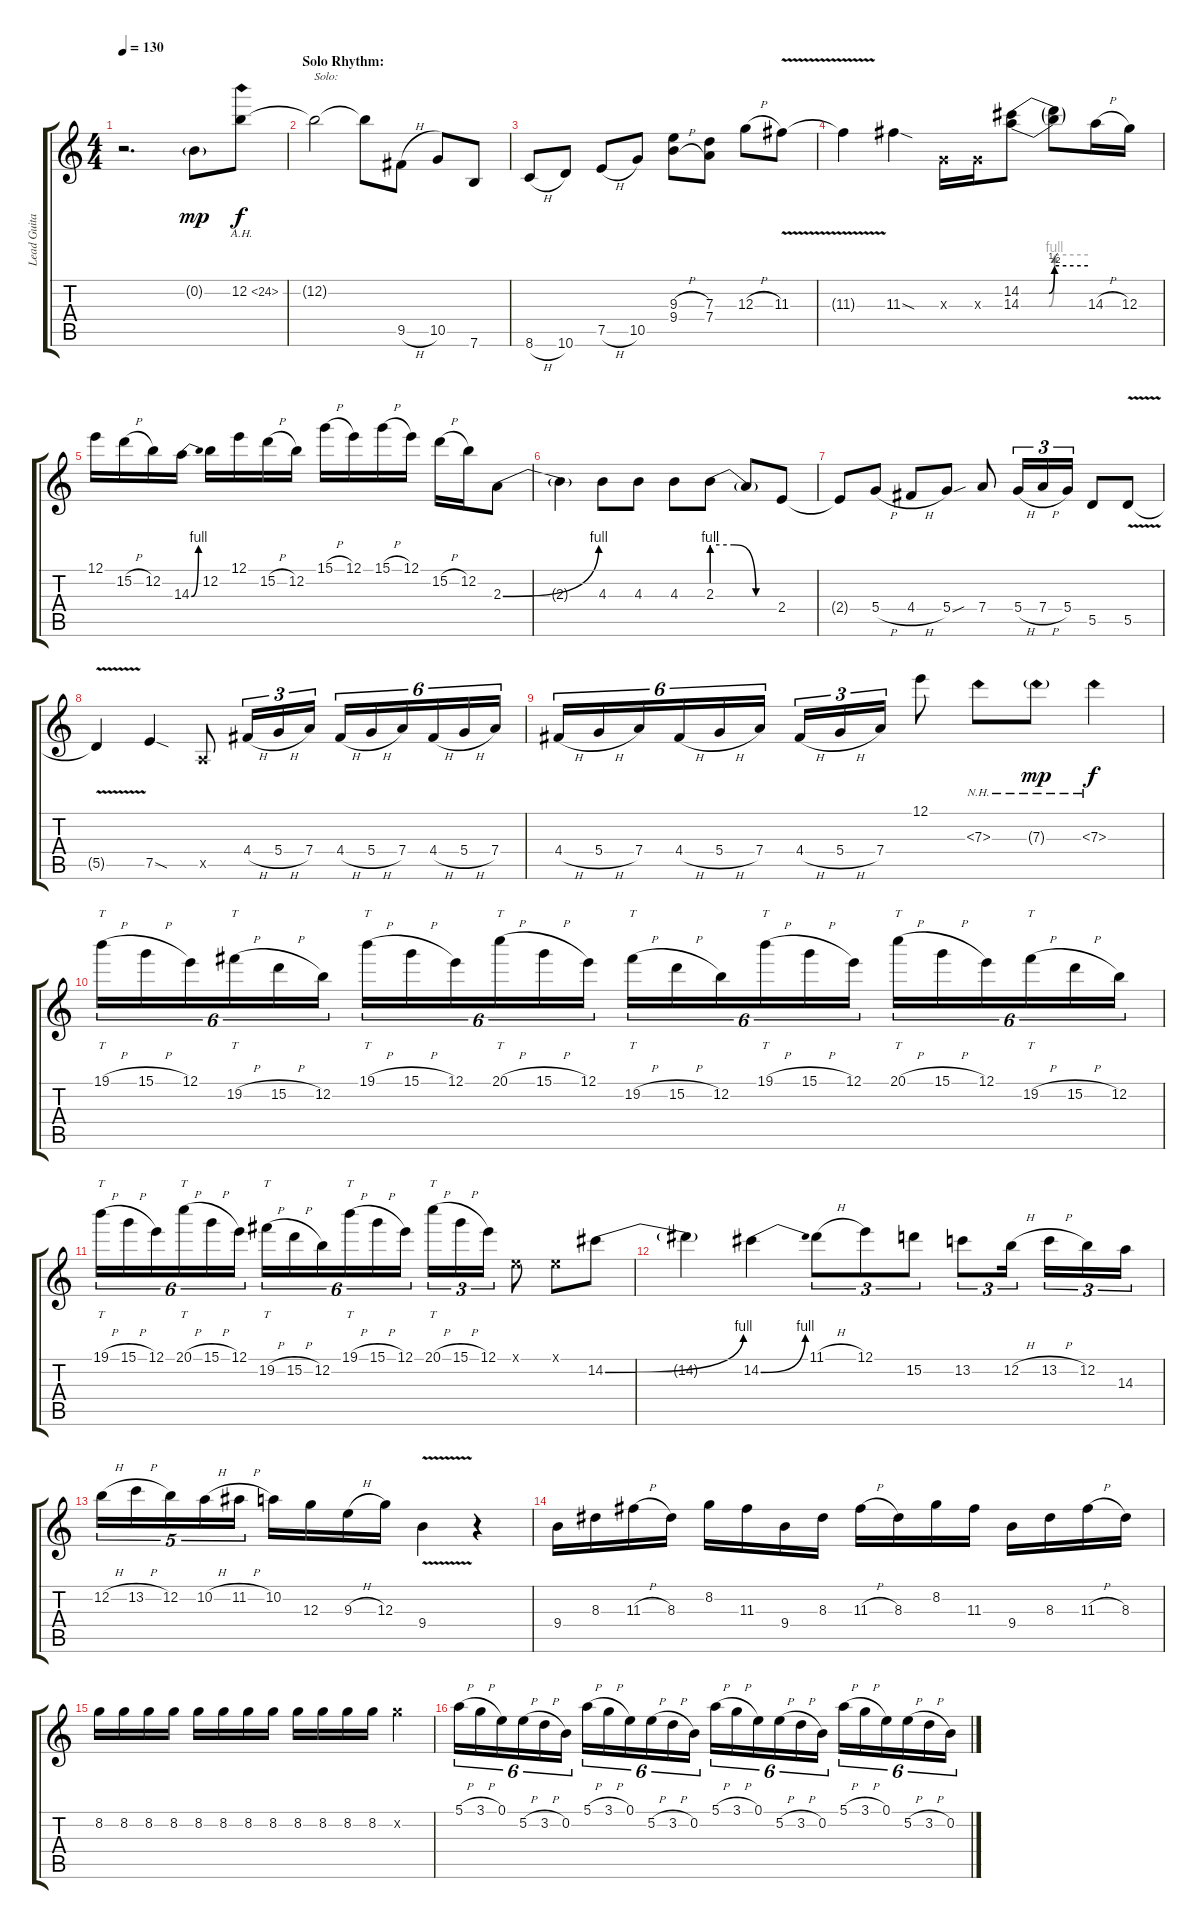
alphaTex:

\track ("Lead Guitar" "Lead Guita") {instrument distortionguitar}
\staff {score tabs}
\tuning (E4 B3 G3 D3 A2 E2) {hide}
\ts (4 4)
\tempo 130
\clef g2
\ks c
r.2{d dy mp} 0.2{g}.8 12.2{ah 12}.8{dy f} |
\section ("" "Solo Rhythm:")
12.2{t}.2{txt "Solo:"} 12.2{t}.8 9.5{h}.8 10.5.8 7.6.8 |
8.6{h}.8 10.6.8 7.5{h}.8 10.5.8 (9.3{h} 9.4{h}).8 (7.3 7.4).8 12.3{h}.8 11.3{v}.8 |
11.3{t}.4 11.3{sod}.4 0.3{x}.16 0.3{x}.16 (14.2{be (custom 0 0 25 0 30 2 60 2)} 14.3{be (custom 0 0 25 0 30 4 60 4)}).8 (14.2{t} 14.3{t}).8 14.3{h}.16 12.3.16 |
12.1.16 15.2{h}.16 12.2.16 14.3{be (bend 0 0 60 4)}.16 12.2.16 12.1.16 15.2{h}.16 12.2.16 15.1{h}.16 12.1.16 15.1{h}.16 12.1.16 15.2{h}.16 12.2.16 2.3{be (bend 0 0 60 4)}.8 |
2.3{t}.4 4.3.8 4.3.8 4.3.8 2.3{be (custom 0 4 20 4 40 0 60 0)}.8 2.3{t}.8 2.4.8 |
2.4{t}.8 5.4{h}.8 4.4{h}.8 5.4{sou}.8 7.4.8 5.4{h}.16{tu (3 2)} 7.4{h}.16{tu (3 2)} 5.4.16{tu (3 2)} 5.5.8 5.5{v}.8 |
5.5{t}.4 7.5{sod}.4 0.5{x}.8 4.4{h}.16{tu (3 2)} 5.4{h}.16{tu (3 2)} 7.4.16{tu (3 2)} 4.4{h}.16{tu (6 4)} 5.4{h}.16{tu (6 4)} 7.4.16{tu (6 4)} 4.4{h}.16{tu (6 4)} 5.4{h}.16{tu (6 4)} 7.4.16{tu (6 4)} |
4.4{h}.16{tu (6 4)} 5.4{h}.16{tu (6 4)} 7.4.16{tu (6 4)} 4.4{h}.16{tu (6 4)} 5.4{h}.16{tu (6 4)} 7.4.16{tu (6 4)} 4.4{h}.16{tu (3 2)} 5.4{h}.16{tu (3 2)} 7.4.16{tu (3 2)} 12.1.8 7.3{nh}.8 7.3{nh g}.8{dy mp} 7.3{nh}.4{dy f} |
19.1{h}.16{tt tu (6 4)} 15.1{h}.16{tu (6 4)} 12.1.16{tu (6 4)} 19.2{h}.16{tt tu (6 4)} 15.2{h}.16{tu (6 4)} 12.2.16{tu (6 4)} 19.1{h}.16{tt tu (6 4)} 15.1{h}.16{tu (6 4)} 12.1.16{tu (6 4)} 20.1{h}.16{tt tu (6 4)} 15.1{h}.16{tu (6 4)} 12.1.16{tu (6 4)} 19.2{h}.16{tt tu (6 4)} 15.2{h}.16{tu (6 4)} 12.2.16{tu (6 4)} 19.1{h}.16{tt tu (6 4)} 15.1{h}.16{tu (6 4)} 12.1.16{tu (6 4)} 20.1{h}.16{tt tu (6 4)} 15.1{h}.16{tu (6 4)} 12.1.16{tu (6 4)} 19.2{h}.16{tt tu (6 4)} 15.2{h}.16{tu (6 4)} 12.2.16{tu (6 4)} |
19.1{h}.16{tt tu (6 4)} 15.1{h}.16{tu (6 4)} 12.1.16{tu (6 4)} 20.1{h}.16{tt tu (6 4)} 15.1{h}.16{tu (6 4)} 12.1.16{tu (6 4)} 19.2{h}.16{tt tu (6 4)} 15.2{h}.16{tu (6 4)} 12.2.16{tu (6 4)} 19.1{h}.16{tt tu (6 4)} 15.1{h}.16{tu (6 4)} 12.1.16{tu (6 4)} 20.1{h}.16{tt tu (3 2)} 15.1{h}.16{tu (3 2)} 12.1.16{tu (3 2)} 0.1{x}.8 0.1{x}.8 14.2{be (bend 0 0 60 4)}.8 |
14.2{t}.4 14.2{be (bend 0 0 60 4)}.4 11.1{h}.8{tu (3 2)} 12.1.8{tu (3 2)} 15.2.8{tu (3 2)} 13.2.8{tu (3 2)} 12.2{h}.16{tu (3 2)} 13.2{h}.16{tu (3 2)} 12.2.16{tu (3 2)} 14.3.16{tu (3 2)} |
12.2{h}.16{tu (5 4)} 13.2{h}.16{tu (5 4)} 12.2.16{tu (5 4)} 10.2{h}.16{tu (5 4)} 11.2{h}.16{tu (5 4)} 10.2.16 12.3.16 9.3{h}.16 12.3.16 9.4{v}.4 r.4 |
9.4.16 8.3.16 11.3{h}.16 8.3.16 8.2.16 11.3.16 9.4.16 8.3.16 11.3{h}.16 8.3.16 8.2.16 11.3.16 9.4.16 8.3.16 11.3{h}.16 8.3.16 |
8.2.16 8.2.16 8.2.16 8.2.16 8.2.16 8.2.16 8.2.16 8.2.16 8.2.16 8.2.16 8.2.16 8.2.16 8.2{x}.4 |
5.1{h}.16{tu (6 4)} 3.1{h}.16{tu (6 4)} 0.1.16{tu (6 4)} 5.2{h}.16{tu (6 4)} 3.2{h}.16{tu (6 4)} 0.2.16{tu (6 4)} 5.1{h}.16{tu (6 4)} 3.1{h}.16{tu (6 4)} 0.1.16{tu (6 4)} 5.2{h}.16{tu (6 4)} 3.2{h}.16{tu (6 4)} 0.2.16{tu (6 4)} 5.1{h}.16{tu (6 4)} 3.1{h}.16{tu (6 4)} 0.1.16{tu (6 4)} 5.2{h}.16{tu (6 4)} 3.2{h}.16{tu (6 4)} 0.2.16{tu (6 4)} 5.1{h}.16{tu (6 4)} 3.1{h}.16{tu (6 4)} 0.1.16{tu (6 4)} 5.2{h}.16{tu (6 4)} 3.2{h}.16{tu (6 4)} 0.2.16{tu (6 4)}
